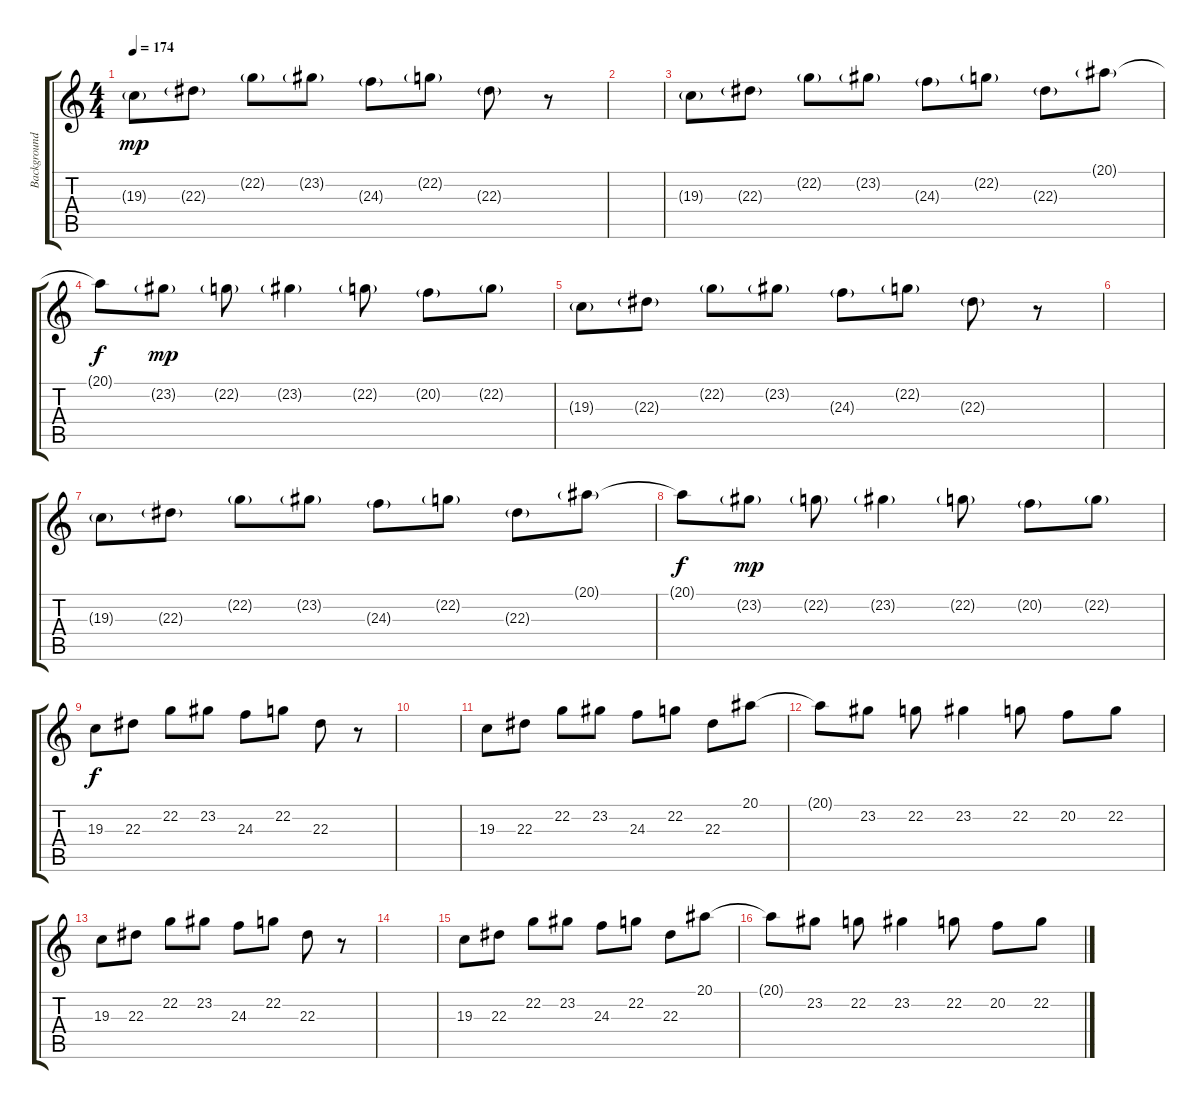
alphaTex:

\track ("Background Guitar (Sounds Like Piano)" "Background") {instrument electricgrandpiano}
\staff {score tabs}
\tuning (D4 A3 F3 C3 G2 C2) {hide}
\ts (4 4)
\tempo 174
\clef g2
\ks c
19.3{g}.8{dy mp} 22.3{g}.8 22.2{g}.8 23.2{g}.8 24.3{g}.8 22.2{g}.8 22.3{g}.8 r.8 |
|
19.3{g}.8 22.3{g}.8 22.2{g}.8 23.2{g}.8 24.3{g}.8 22.2{g}.8 22.3{g}.8 20.1{g}.8 |
20.1{t}.8{dy f} 23.2{g}.8{dy mp} 22.2{g}.8 23.2{g}.4 22.2{g}.8 20.2{g}.8 22.2{g}.8 |
19.3{g}.8 22.3{g}.8 22.2{g}.8 23.2{g}.8 24.3{g}.8 22.2{g}.8 22.3{g}.8 r.8 |
|
19.3{g}.8 22.3{g}.8 22.2{g}.8 23.2{g}.8 24.3{g}.8 22.2{g}.8 22.3{g}.8 20.1{g}.8 |
20.1{t}.8{dy f} 23.2{g}.8{dy mp} 22.2{g}.8 23.2{g}.4 22.2{g}.8 20.2{g}.8 22.2{g}.8 |
19.3.8{dy f} 22.3.8 22.2.8 23.2.8 24.3.8 22.2.8 22.3.8 r.8 |
|
19.3.8 22.3.8 22.2.8 23.2.8 24.3.8 22.2.8 22.3.8 20.1.8 |
20.1{t}.8 23.2.8 22.2.8 23.2.4 22.2.8 20.2.8 22.2.8 |
19.3.8 22.3.8 22.2.8 23.2.8 24.3.8 22.2.8 22.3.8 r.8 |
|
19.3.8 22.3.8 22.2.8 23.2.8 24.3.8 22.2.8 22.3.8 20.1.8 |
20.1{t}.8 23.2.8 22.2.8 23.2.4 22.2.8 20.2.8 22.2.8
